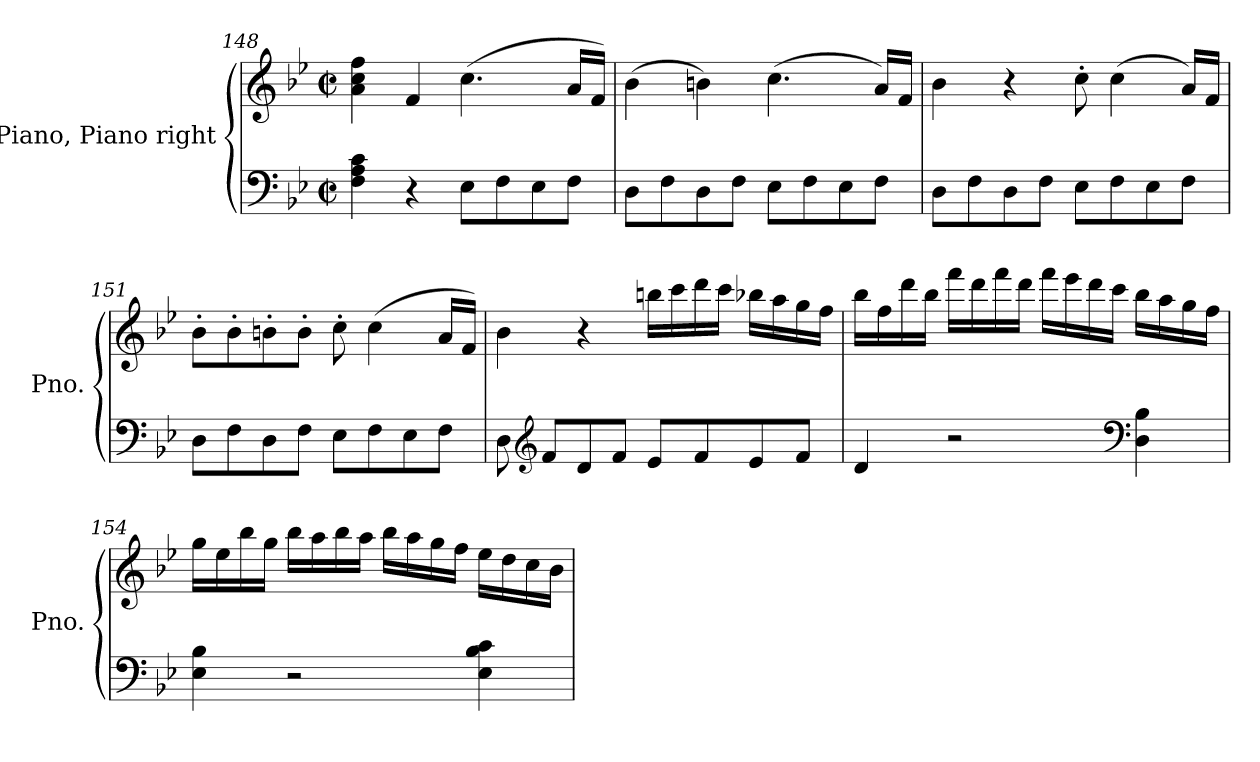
**kern	**kern
*part1	*part1
*staff2	*staff1
*I"Piano, Piano right	*
*I'Pno.	*
*clefF4	*clefG2
*k[b-e-]	*k[b-e-]
*M2/2	*M2/2
*met(c|)	*met(c|)
=148	=148
4F\ 4A\ 4c\	4a\ 4cc\ 4ff\
4r	4f/
8E-\L	(>4.cc\
8F\	.
8E-\	.
8F\J	16a/LL
.	16f/JJ)
=149	=149
8D\L	(>4b-\
8F\	.
8D\	4bn\)
8F\J	.
8E-\L	(>4.cc\
8F\	.
8E-\	.
8F\J	16a/LL)
.	16f/JJ
=150	=150
8D\L	4b-\
8F\	.
8D\	4r
8F\J	.
8E-\L	8cc'\
8F\	(>4cc\
8E-\	.
8F\J	16a/LL)
.	16f/JJ
=151	=151
8D\L	8b-'\L
8F\	8b-'\
8D\	8bn'\
8F\J	8b'\J
8E-\L	8cc'\
8F\	(>4cc\
8E-\	.
8F\J	16a/LL
.	16f/JJ)
=152	=152
8D\	4b-\
*clefG2	*
8f/L	.
8d/	4r
8f/J	.
8e-/L	16bbn\LL
.	16ccc\
8f/	16ddd\
.	16ccc\JJ
8e-/	16bb-X\LL
.	16aa\
8f/J	16gg\
.	16ff\JJ
=153	=153
4d/	16bb-\LL
.	16ff\
.	16ddd\
.	16bb-\JJ
2r	16fff\LL
.	16ddd\
.	16fff\
.	16ddd\JJ
.	16fff\LL
.	16eee-\
.	16ddd\
.	16ccc\JJ
*clefF4	*
4D\ 4B-\	16bb-\LL
.	16aa\
.	16gg\
.	16ff\JJ
=154	=154
4E-\ 4B-\	16gg\LL
.	16ee-\
.	16bb-\
.	16gg\JJ
2r	16bb-\LL
.	16aa\
.	16bb-\
.	16aa\JJ
.	16bb-\LL
.	16aa\
.	16gg\
.	16ff\JJ
4E-\ 4B-\ 4c\	16ee-\LL
.	16dd\
.	16cc\
.	16b-\JJ
=	=
*-	*-
